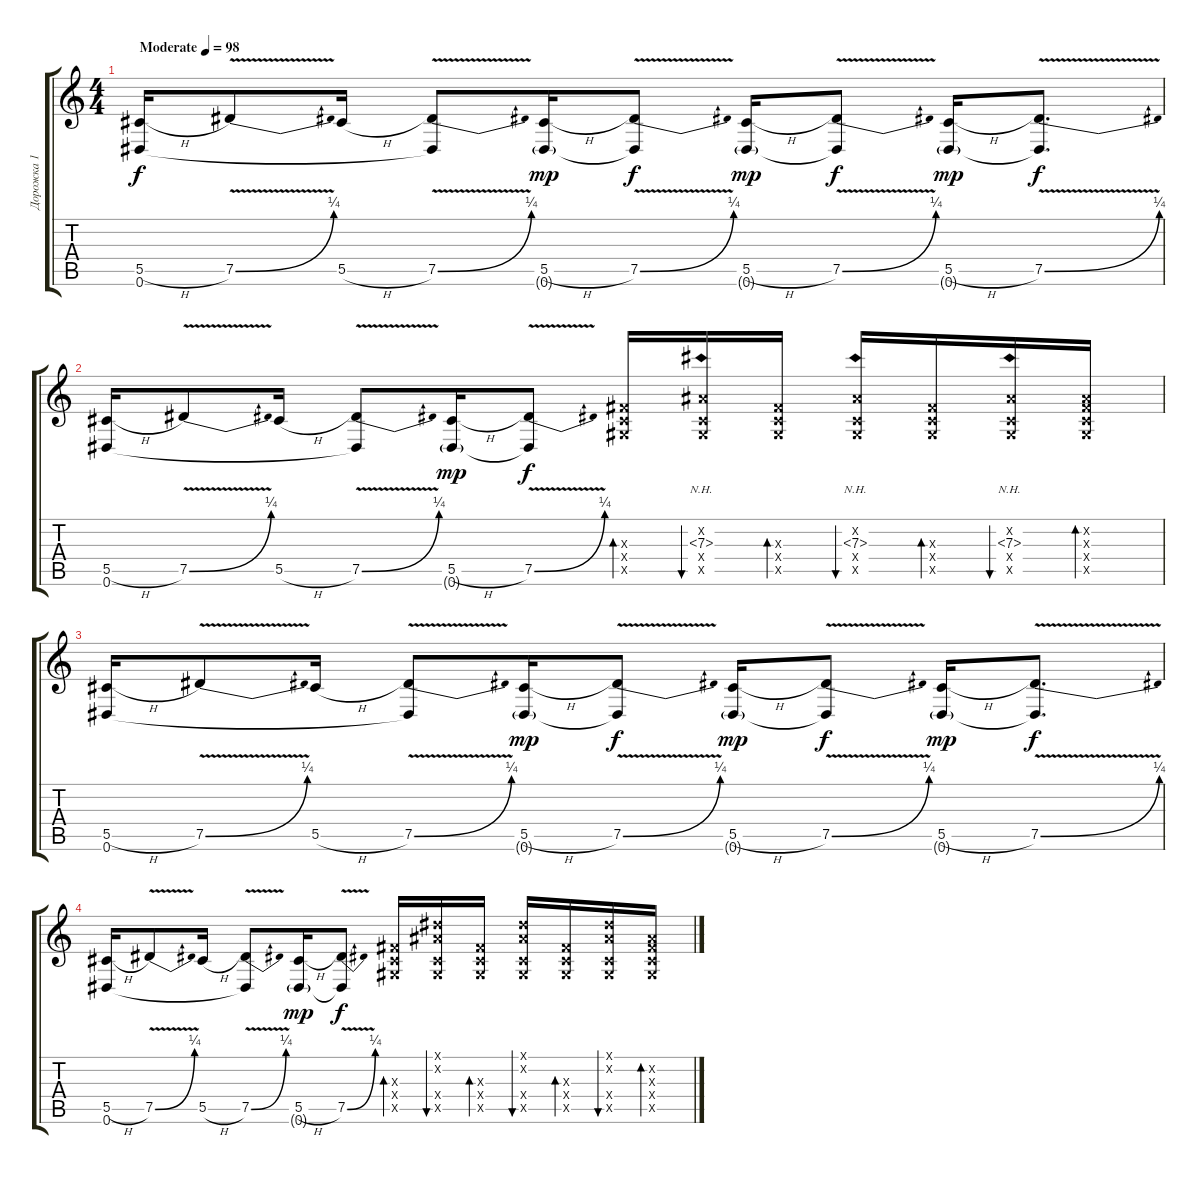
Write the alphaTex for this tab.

\track ("Дорожка 1" "Дорожка 1") {instrument acousticguitarsteel}
\staff {score tabs}
\tuning (Eb4 Bb3 Gb3 Db3 Ab2 Eb2) {hide}
\ts (4 4)
\tempo (98 "Moderate")
\clef g2
\ks c
(5.5{h} 0.6).16{dy f instrument acousticguitarsteel} 7.5{be (bend 0 0 60 1) v}.8 5.5{h}.16 (7.5{be (bend 0 0 60 1) v} 0.6{t}).8 (5.5{h} 0.6{g}).16{dy mp} (7.5{be (bend 0 0 60 1) v} 0.6{t}).8{dy f} (5.5{h} 0.6{g}).16{dy mp} (7.5{be (bend 0 0 60 1) v} 0.6{t}).8{dy f} (5.5{h} 0.6{g}).16{dy mp} (7.5{be (bend 0 0 60 1) v} 0.6{t}).8{d dy f} |
(5.5{h} 0.6).16 7.5{be (bend 0 0 60 1) v}.8 5.5{h}.16 (7.5{be (bend 0 0 60 1) v} 0.6{t}).8 (5.5{h} 0.6{g}).16{dy mp} (7.5{be (bend 0 0 60 1) v} 0.6{t}).8{dy f} (0.3{x} 0.4{x} 0.5{x}).16{bd 60} (0.2{x} 7.3{nh} 0.4{x} 0.5{x}).16{bu 60} (0.3{x} 0.4{x} 0.5{x}).16{bd 60} (0.2{x} 7.3{nh} 0.4{x} 0.5{x}).16{bu 60} (0.3{x} 0.4{x} 0.5{x}).16{bd 60} (0.2{x} 7.3{nh} 0.4{x} 0.5{x}).16{bu 60} (0.2{x} 0.3{x} 0.4{x} 0.5{x}).16{bd 60} |
(5.5{h} 0.6).16 7.5{be (bend 0 0 60 1) v}.8 5.5{h}.16 (7.5{be (bend 0 0 60 1) v} 0.6{t}).8 (5.5{h} 0.6{g}).16{dy mp} (7.5{be (bend 0 0 60 1) v} 0.6{t}).8{dy f} (5.5{h} 0.6{g}).16{dy mp} (7.5{be (bend 0 0 60 1) v} 0.6{t}).8{dy f} (5.5{h} 0.6{g}).16{dy mp} (7.5{be (bend 0 0 60 1) v} 0.6{t}).8{d dy f} |
(5.5{h} 0.6).16 7.5{be (bend 0 0 60 1) v}.8 5.5{h}.16 (7.5{be (bend 0 0 60 1) v} 0.6{t}).8 (5.5{h} 0.6{g}).16{dy mp} (7.5{be (bend 0 0 60 1) v} 0.6{t}).8{dy f} (0.3{x} 0.4{x} 0.5{x}).16{bd 60} (0.1{x} 0.2{x} 0.4{x} 0.5{x}).16{bu 60} (0.3{x} 0.4{x} 0.5{x}).16{bd 60} (0.1{x} 0.2{x} 0.4{x} 0.5{x}).16{bu 60} (0.3{x} 0.4{x} 0.5{x}).16{bd 60} (0.1{x} 0.2{x} 0.4{x} 0.5{x}).16{bu 60} (0.2{x} 0.3{x} 0.4{x} 0.5{x}).16{bd 60}
